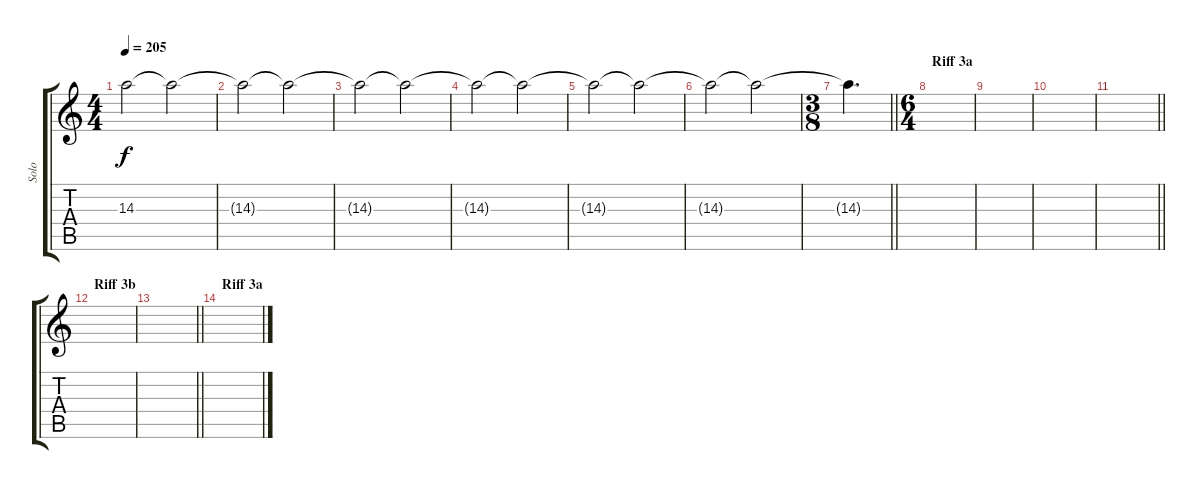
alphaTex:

\track ("Solo" "Solo") {instrument distortionguitar}
\staff {score tabs}
\tuning (E4 B3 G3 D3 A2 E2) {hide}
\ts (4 4)
\tempo 205
\clef g2
\ks c
14.3{t}.2{dy f volume 0} 14.3{t}.2{volume 10} |
14.3{t}.2{volume 0} 14.3{t}.2{volume 10} |
14.3{t}.2{volume 0} 14.3{t}.2{volume 10} |
14.3{t}.2{volume 0} 14.3{t}.2{volume 10} |
14.3{t}.2{volume 0} 14.3{t}.2{volume 10} |
14.3{t}.2{volume 0} 14.3{t}.2{volume 10} |
\ts (3 8)
\barLineRight lightlight
14.3{t}.4{d volume 0} |
\ts (6 4)
\section ("" "Riff 3a")
|
|
|
\barLineRight lightlight
|
\section ("" "Riff 3b")
|
\barLineRight lightlight
|
\section ("" "Riff 3a")
